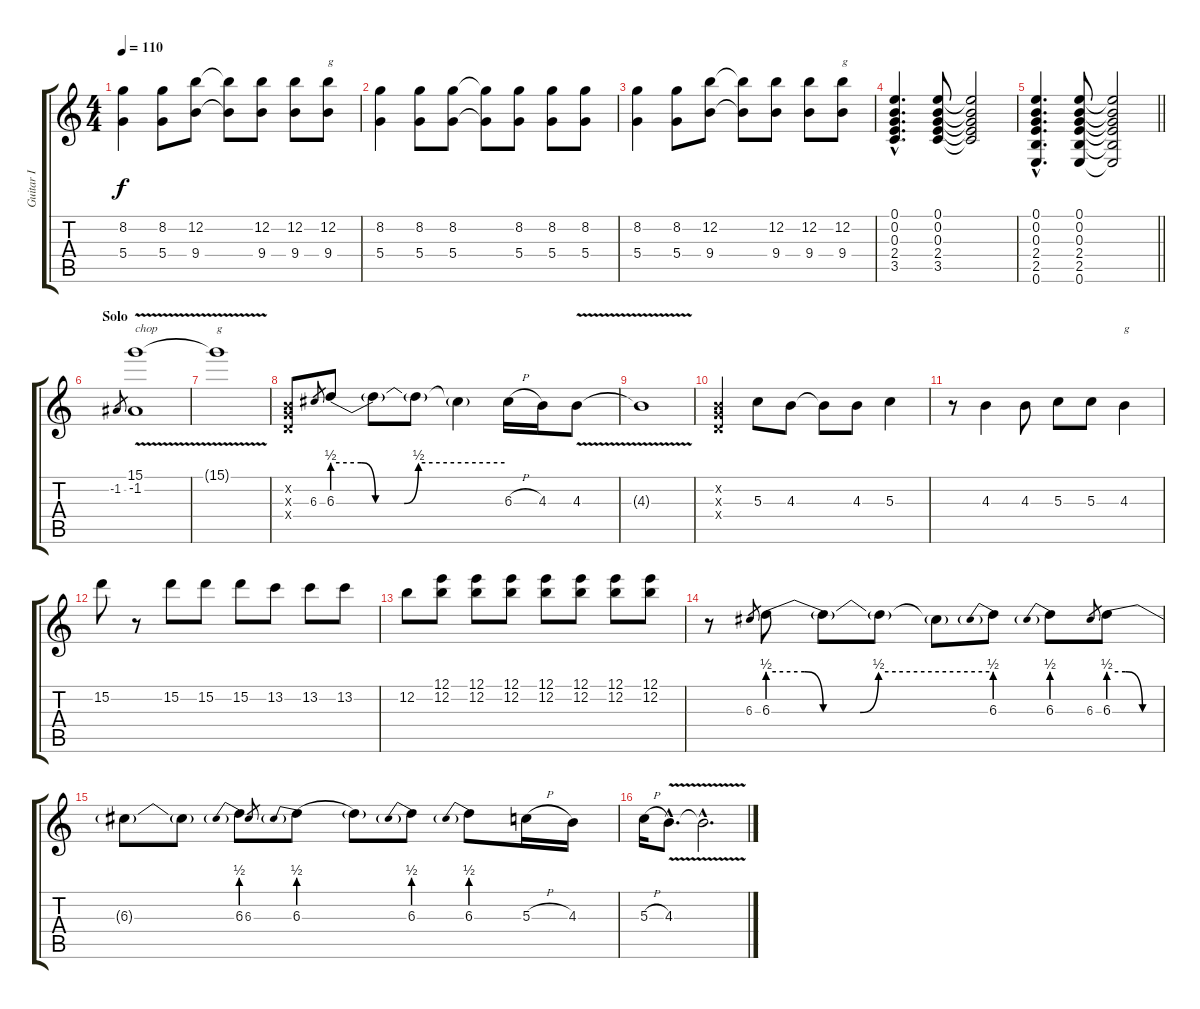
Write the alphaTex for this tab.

\track ("Guitar I" "Guitar I") {instrument electricguitarjazz}
\staff {score tabs}
\tuning (E4 B3 G3 D3 A2 E2) {hide}
\ts (4 4)
\tempo 110
\clef g2
\ks c
(8.2 5.4).4{dy f} (8.2 5.4).8 (12.2 9.4).8 (12.2{t} 9.4{t}).8 (12.2 9.4).8 (12.2 9.4).8 (12.2 9.4).8{txt "g"} |
(8.2 5.4).4 (8.2 5.4).8 (8.2 5.4).8 (8.2{t} 5.4{t}).8 (8.2 5.4).8 (8.2 5.4).8 (8.2 5.4).8 |
(8.2 5.4).4 (8.2 5.4).8 (12.2 9.4).8 (12.2{t} 9.4{t}).8 (12.2 9.4).8 (12.2 9.4).8 (12.2 9.4).8{txt "g"} |
(0.1{hac} 0.2{hac} 0.3{hac} 2.4{hac} 3.5{hac}).4{d} (0.1 0.2 0.3 2.4 3.5).8 (0.1{t} 0.2{t} 0.3{t} 2.4{t} 3.5{t}).2 |
\barLineRight lightlight
(0.1{hac} 0.2{hac} 0.3{hac} 2.4{hac} 2.5{hac} 0.6{hac}).4{d} (0.1 0.2 0.3 2.4 2.5 0.6).8 (0.1{t} 0.2{t} 0.3{t} 2.4{t} 2.5{t} 0.6{t}).2 |
\section ("" "Solo")
-1.2.8{gr} (15.1{v} -1.2).1{txt "chop" volume 16 balance 8} |
15.1{t}.1{txt "g"} |
(0.2{x} 0.3{x} 0.4{x}).8 6.3.8{gr} 6.3{be (custom 0 2 10 2 15 0 25 0 30 2 60 2)}.8 6.3{t}.8 6.3{t}.8 6.3{t}.4 6.3{h}.16 4.3.16 4.3{v}.8 |
4.3{t}.1 |
(0.2{x} 0.3{x} 0.4{x}).4 5.3.8 4.3.8 4.3{t}.8 4.3.8 5.3.4 |
r.8 4.3.4 4.3.8 5.3.8 5.3.8 4.3.4{txt "g"} |
15.2.8 r.8 15.2.8 15.2.8 15.2.8 13.2.8 13.2.8 13.2.8 |
12.2.8 (12.1 12.2).8 (12.1 12.2).8 (12.1 12.2).8 (12.1 12.2).8 (12.1 12.2).8 (12.1 12.2).8 (12.1 12.2).8 |
r.8 6.3.8{gr} 6.3{be (custom 0 2 10 2 15 0 25 0 30 2 60 2)}.8 6.3{t}.8 6.3{t}.8 6.3{t}.8 6.3{be (prebend 0 2 60 2)}.8 6.3{be (prebend 0 2 60 2)}.8 6.3.8{gr} 6.3{be (custom 0 2 20 2 40 0 60 0)}.8 |
6.3{t}.8 6.3{t}.8 6.3{be (prebend 0 2 60 2)}.8 6.3.8{gr} 6.3{be (prebend 0 2 60 2)}.8 6.3{t}.8 6.3{be (prebend 0 2 60 2)}.8 6.3{be (prebend 0 2 60 2)}.8 5.3{h}.16 4.3.16 |
5.3{h}.16 4.3{v hac}.8{d} 4.3{hac t}.2{d}
